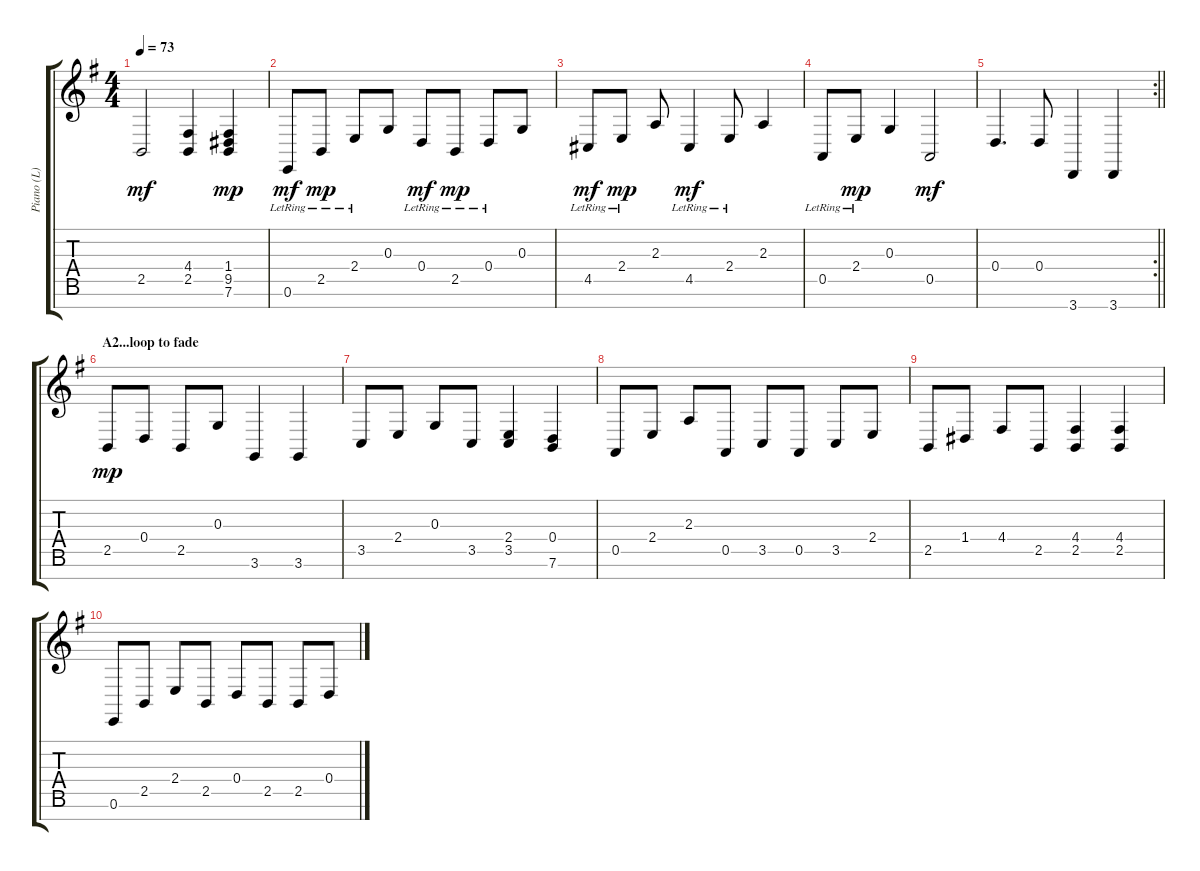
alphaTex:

\track ("Piano (L)" "Piano (L)") {instrument acousticgrandpiano}
\staff {score tabs}
\tuning (E4 B3 G3 D3 A2 E2 B1) {hide}
\ts (4 4)
\tempo 73
\clef g2
\ks g
2.5.2{dy mf} (4.4 2.5).4 (1.4 9.5 7.6).4{dy mp} |
0.6{lr}.8{dy mf} 2.5{lr}.8{dy mp} 2.4{lr}.8 0.3.8 0.4{lr}.8{dy mf} 2.5{lr}.8{dy mp} 0.4{lr}.8 0.3.8 |
4.5{lr}.8{dy mf} 2.4{lr}.8{dy mp} 2.3.8 4.5{lr}.4{dy mf} 2.4{lr}.8 2.3.4 |
0.5{lr}.8 2.4{lr}.8{dy mp} 0.3.4 0.5.2{dy mf} |
\rc 2
\barLineRight lightlight
0.4.4{d} 0.4.8 3.7.4 3.7.4 |
\section ("" "A2...loop to fade")
2.5.8{dy mp} 0.4.8 2.5.8 0.3.8 3.6.4 3.6.4 |
3.5.8 2.4.8 0.3.8 3.5.8 (2.4 3.5).4 (0.4 7.6).4 |
0.5.8 2.4.8 2.3.8 0.5.8 3.5.8 0.5.8 3.5.8 2.4.8 |
2.5.8 1.4.8 4.4.8 2.5.8 (4.4 2.5).4 (4.4 2.5).4 |
0.6.8 2.5.8 2.4.8 2.5.8 0.4.8 2.5.8 2.5.8 0.4.8
